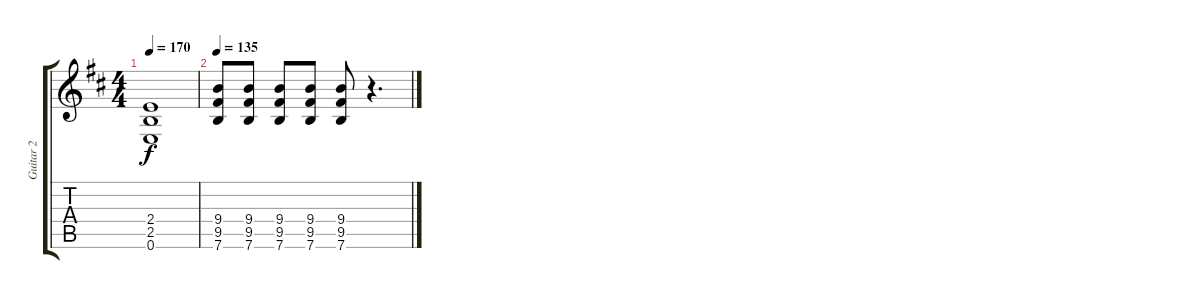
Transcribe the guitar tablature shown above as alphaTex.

\track ("Guitar 2" "Guitar 2") {instrument distortionguitar}
\staff {score tabs}
\tuning (E4 B3 G3 D3 A2 E2) {hide}
\ts (4 4)
\tempo 170
\clef g2
\ks d
(2.4{t} 2.5{t} 0.6{t}).1{dy f} |
\tempo 135
(9.4 9.5 7.6).8 (9.4 9.5 7.6).8 (9.4 9.5 7.6).8 (9.4 9.5 7.6).8 (9.4 9.5 7.6).8 r.4{d}
